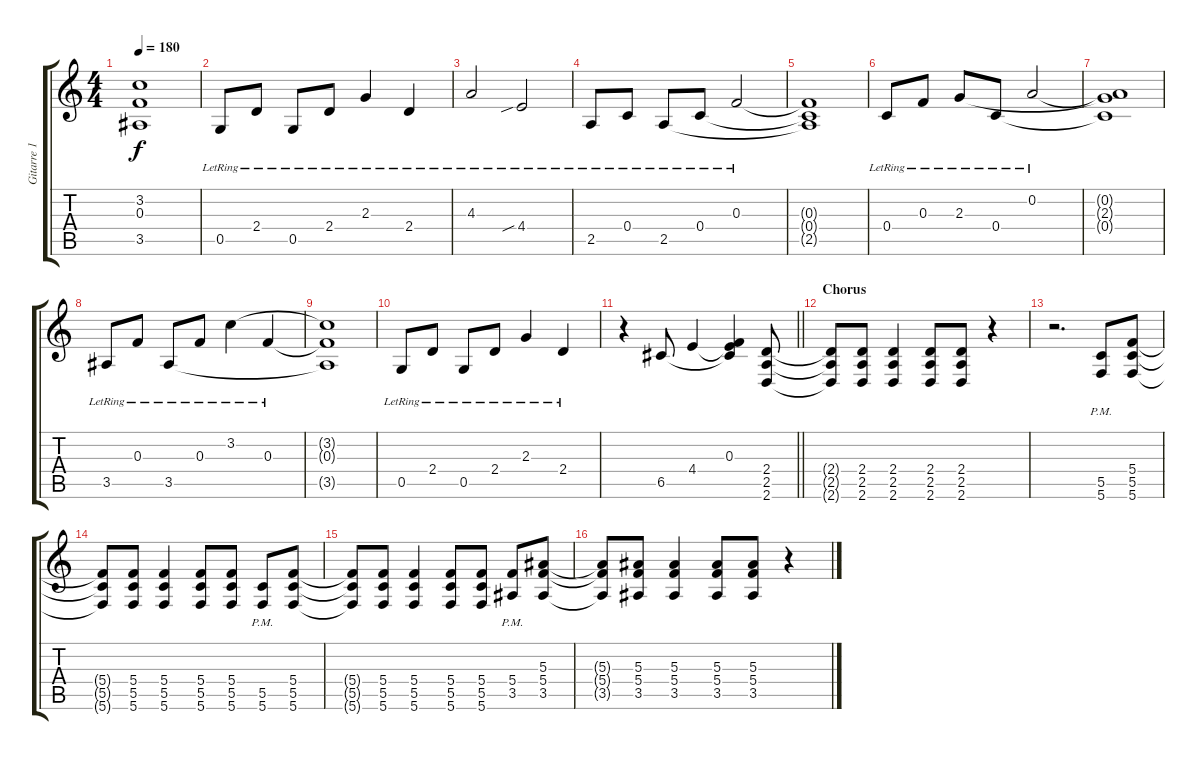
\track ("Gitarre 1" "Gitarre 1") {instrument distortionguitar}
\staff {score tabs}
\tuning (D4 A3 F3 C3 G2 C2) {hide}
\ts (4 4)
\tempo 180
\clef g2
\ks c
(3.2{t} 0.3{t} 3.5{t}).1{dy f} |
0.5{lr}.8 2.4{lr}.8 0.5{lr}.8 2.4{lr}.8 2.3{lr}.4 2.4{lr}.4 |
4.3{lr}.2 4.4{sib lr}.2 |
2.5{lr}.8{instrument electricguitarclean} 0.4{lr}.8 2.5{lr}.8 0.4{lr}.8 0.3{lr}.2 |
(0.3{t} 0.4{t} 2.5{t}).1 |
0.4{lr}.8 0.3{lr}.8 2.3{lr}.8 0.4{lr}.8 0.2{lr}.2 |
(0.2{t} 2.3{t} 0.4{t}).1 |
3.5{lr}.8 0.3{lr}.8 3.5{lr}.8 0.3{lr}.8 3.2{lr}.4 0.3{lr}.4 |
(3.2{t} 0.3{t} 3.5{t}).1 |
0.5{lr}.8 2.4{lr}.8 0.5{lr}.8 2.4{lr}.8 2.3{lr}.4 2.4{lr}.4 |
\barLineRight lightlight
r.4{instrument distortionguitar} 6.5.8 4.4.4 (0.3 4.4{t} 6.5{t}).4 (2.4 2.5 2.6).8 |
\section ("" "Chorus")
(2.4{t} 2.5{t} 2.6{t}).8 (2.4 2.5 2.6).8 (2.4 2.5 2.6).4 (2.4 2.5 2.6).8 (2.4 2.5 2.6).8 r.4 |
r.2{d} (5.5{pm} 5.6{pm}).8 (5.4 5.5 5.6).8 |
(5.4{t} 5.5{t} 5.6{t}).8 (5.4 5.5 5.6).8 (5.4 5.5 5.6).4 (5.4 5.5 5.6).8 (5.4 5.5 5.6).8 (5.5{pm} 5.6{pm}).8 (5.4 5.5 5.6).8 |
(5.4{t} 5.5{t} 5.6{t}).8 (5.4 5.5 5.6).8 (5.4 5.5 5.6).4 (5.4 5.5 5.6).8 (5.4 5.5 5.6).8 (5.4{pm} 3.5{pm}).8 (5.3 5.4 3.5).8 |
(5.3{t} 5.4{t} 3.5{t}).8 (5.3 5.4 3.5).8 (5.3 5.4 3.5).4 (5.3 5.4 3.5).8 (5.3 5.4 3.5).8 r.4
